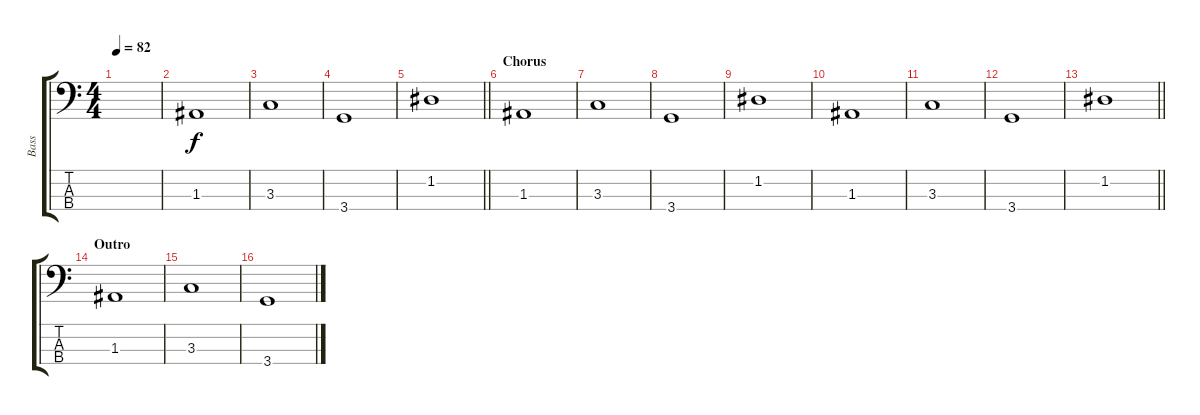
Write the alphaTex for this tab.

\track ("Bass" "Bass") {instrument electricbassfinger}
\staff {score tabs}
\tuning (G2 D2 A1 E1) {hide}
\ts (4 4)
\tempo 82
\clef f4
\ks c
|
1.3.1 |
3.3.1 |
3.4.1 |
\barLineRight lightlight
1.2.1 |
\section ("" "Chorus")
1.3.1 |
3.3.1 |
3.4.1 |
1.2.1 |
1.3.1 |
3.3.1 |
3.4.1 |
\barLineRight lightlight
1.2.1 |
\section ("" "Outro")
1.3.1 |
3.3.1 |
3.4.1
